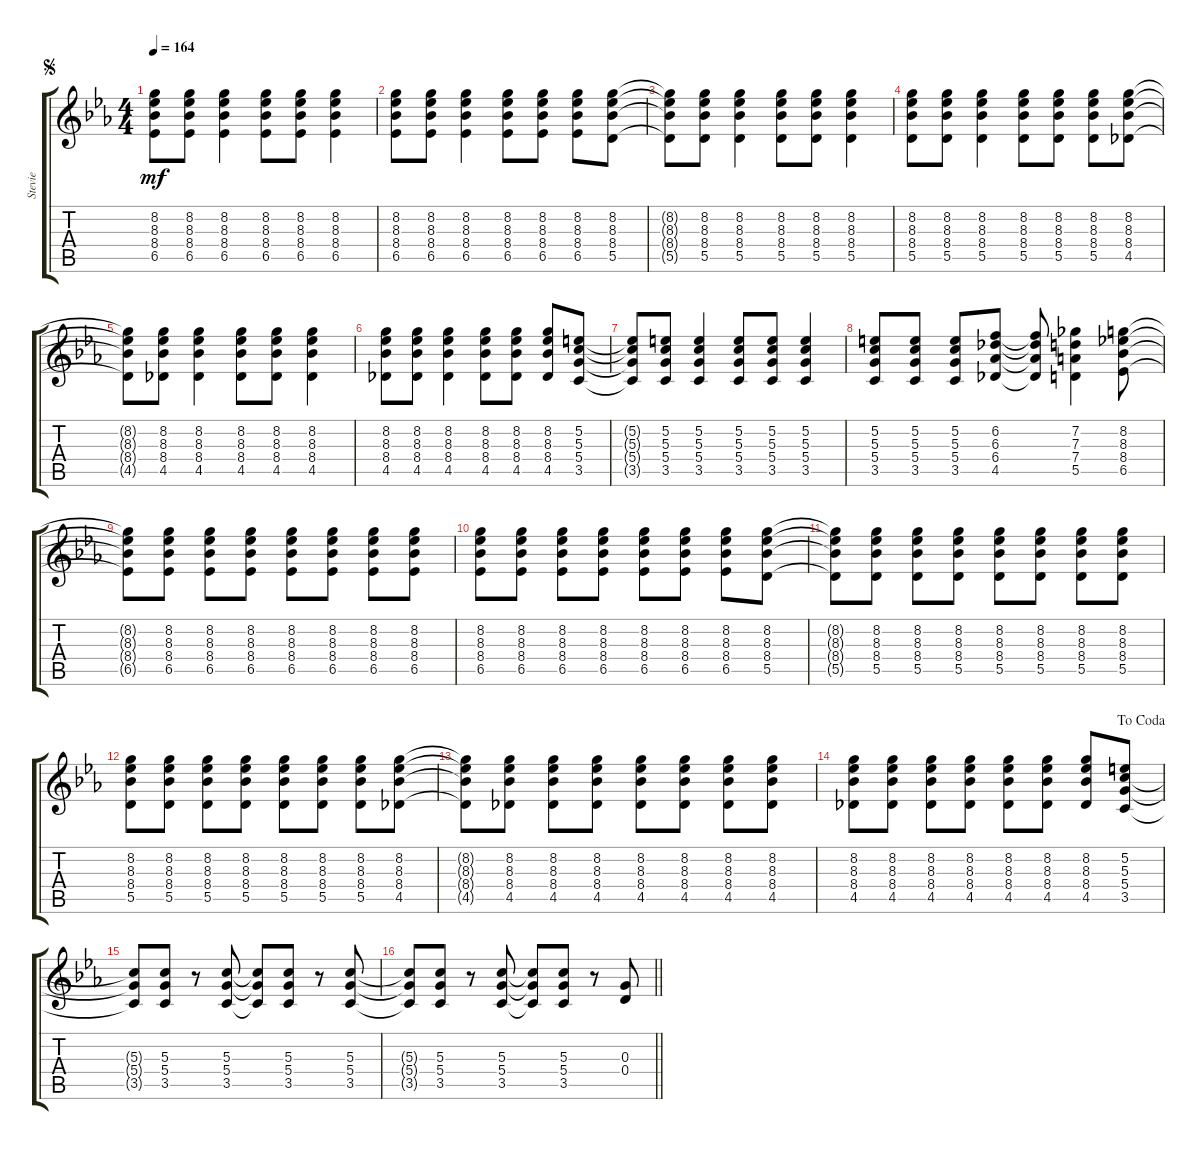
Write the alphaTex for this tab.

\track ("Stevie" "Stevie") {instrument distortionguitar}
\staff {score tabs}
\tuning (E4 B3 G3 D3 A2 E2) {hide}
\ts (4 4)
\jump segno
\tempo 164
\clef g2
\ks eb
(8.2{t} 8.3{t} 8.4{t} 6.5{t}).8{dy mf} (8.2 8.3 8.4 6.5).8 (8.2 8.3 8.4 6.5).4 (8.2 8.3 8.4 6.5).8 (8.2 8.3 8.4 6.5).8 (8.2 8.3 8.4 6.5).4 |
(8.2 8.3 8.4 6.5).8 (8.2 8.3 8.4 6.5).8 (8.2 8.3 8.4 6.5).4 (8.2 8.3 8.4 6.5).8 (8.2 8.3 8.4 6.5).8 (8.2 8.3 8.4 6.5).8 (8.2 8.3 8.4 5.5).8 |
(8.2{t} 8.3{t} 8.4{t} 5.5{t}).8 (8.2 8.3 8.4 5.5).8 (8.2 8.3 8.4 5.5).4 (8.2 8.3 8.4 5.5).8 (8.2 8.3 8.4 5.5).8 (8.2 8.3 8.4 5.5).4 |
(8.2 8.3 8.4 5.5).8 (8.2 8.3 8.4 5.5).8 (8.2 8.3 8.4 5.5).4 (8.2 8.3 8.4 5.5).8 (8.2 8.3 8.4 5.5).8 (8.2 8.3 8.4 5.5).8 (8.2 8.3 8.4 4.5).8 |
(8.2{t} 8.3{t} 8.4{t} 4.5{t}).8 (8.2 8.3 8.4 4.5).8 (8.2 8.3 8.4 4.5).4 (8.2 8.3 8.4 4.5).8 (8.2 8.3 8.4 4.5).8 (8.2 8.3 8.4 4.5).4 |
(8.2 8.3 8.4 4.5).8 (8.2 8.3 8.4 4.5).8 (8.2 8.3 8.4 4.5).4 (8.2 8.3 8.4 4.5).8 (8.2 8.3 8.4 4.5).8 (8.2 8.3 8.4 4.5).8 (5.2 5.3 5.4 3.5).8 |
(5.2{t} 5.3{t} 5.4{t} 3.5{t}).8 (5.2 5.3 5.4 3.5).8 (5.2 5.3 5.4 3.5).4 (5.2 5.3 5.4 3.5).8 (5.2 5.3 5.4 3.5).8 (5.2 5.3 5.4 3.5).4 |
(5.2 5.3 5.4 3.5).8 (5.2 5.3 5.4 3.5).8 (5.2 5.3 5.4 3.5).8 (6.2 6.3 6.4 4.5).8 (6.2{t} 6.3{t} 6.4{t} 4.5{t}).8 (7.2 7.3 7.4 5.5).4 (8.2 8.3 8.4 6.5).8 |
(8.2{t} 8.3{t} 8.4{t} 6.5{t}).8 (8.2 8.3 8.4 6.5).8 (8.2 8.3 8.4 6.5).8 (8.2 8.3 8.4 6.5).8 (8.2 8.3 8.4 6.5).8 (8.2 8.3 8.4 6.5).8 (8.2 8.3 8.4 6.5).8 (8.2 8.3 8.4 6.5).8 |
(8.2 8.3 8.4 6.5).8 (8.2 8.3 8.4 6.5).8 (8.2 8.3 8.4 6.5).8 (8.2 8.3 8.4 6.5).8 (8.2 8.3 8.4 6.5).8 (8.2 8.3 8.4 6.5).8 (8.2 8.3 8.4 6.5).8 (8.2 8.3 8.4 5.5).8 |
(8.2{t} 8.3{t} 8.4{t} 5.5{t}).8 (8.2 8.3 8.4 5.5).8 (8.2 8.3 8.4 5.5).8 (8.2 8.3 8.4 5.5).8 (8.2 8.3 8.4 5.5).8 (8.2 8.3 8.4 5.5).8 (8.2 8.3 8.4 5.5).8 (8.2 8.3 8.4 5.5).8 |
(8.2 8.3 8.4 5.5).8 (8.2 8.3 8.4 5.5).8 (8.2 8.3 8.4 5.5).8 (8.2 8.3 8.4 5.5).8 (8.2 8.3 8.4 5.5).8 (8.2 8.3 8.4 5.5).8 (8.2 8.3 8.4 5.5).8 (8.2 8.3 8.4 4.5).8 |
(8.2{t} 8.3{t} 8.4{t} 4.5{t}).8 (8.2 8.3 8.4 4.5).8 (8.2 8.3 8.4 4.5).8 (8.2 8.3 8.4 4.5).8 (8.2 8.3 8.4 4.5).8 (8.2 8.3 8.4 4.5).8 (8.2 8.3 8.4 4.5).8 (8.2 8.3 8.4 4.5).8 |
\jump dacoda
(8.2 8.3 8.4 4.5).8 (8.2 8.3 8.4 4.5).8 (8.2 8.3 8.4 4.5).8 (8.2 8.3 8.4 4.5).8 (8.2 8.3 8.4 4.5).8 (8.2 8.3 8.4 4.5).8 (8.2 8.3 8.4 4.5).8 (5.2 5.3 5.4 3.5).8 |
(5.3{t} 5.4{t} 3.5{t}).8 (5.3 5.4 3.5).8 r.8 (5.3 5.4 3.5).8 (5.3{t} 5.4{t} 3.5{t}).8 (5.3 5.4 3.5).8 r.8 (5.3 5.4 3.5).8 |
\barLineRight lightlight
(5.3{t} 5.4{t} 3.5{t}).8 (5.3 5.4 3.5).8 r.8 (5.3 5.4 3.5).8 (5.3{t} 5.4{t} 3.5{t}).8 (5.3 5.4 3.5).8 r.8 (0.3 0.4).8
